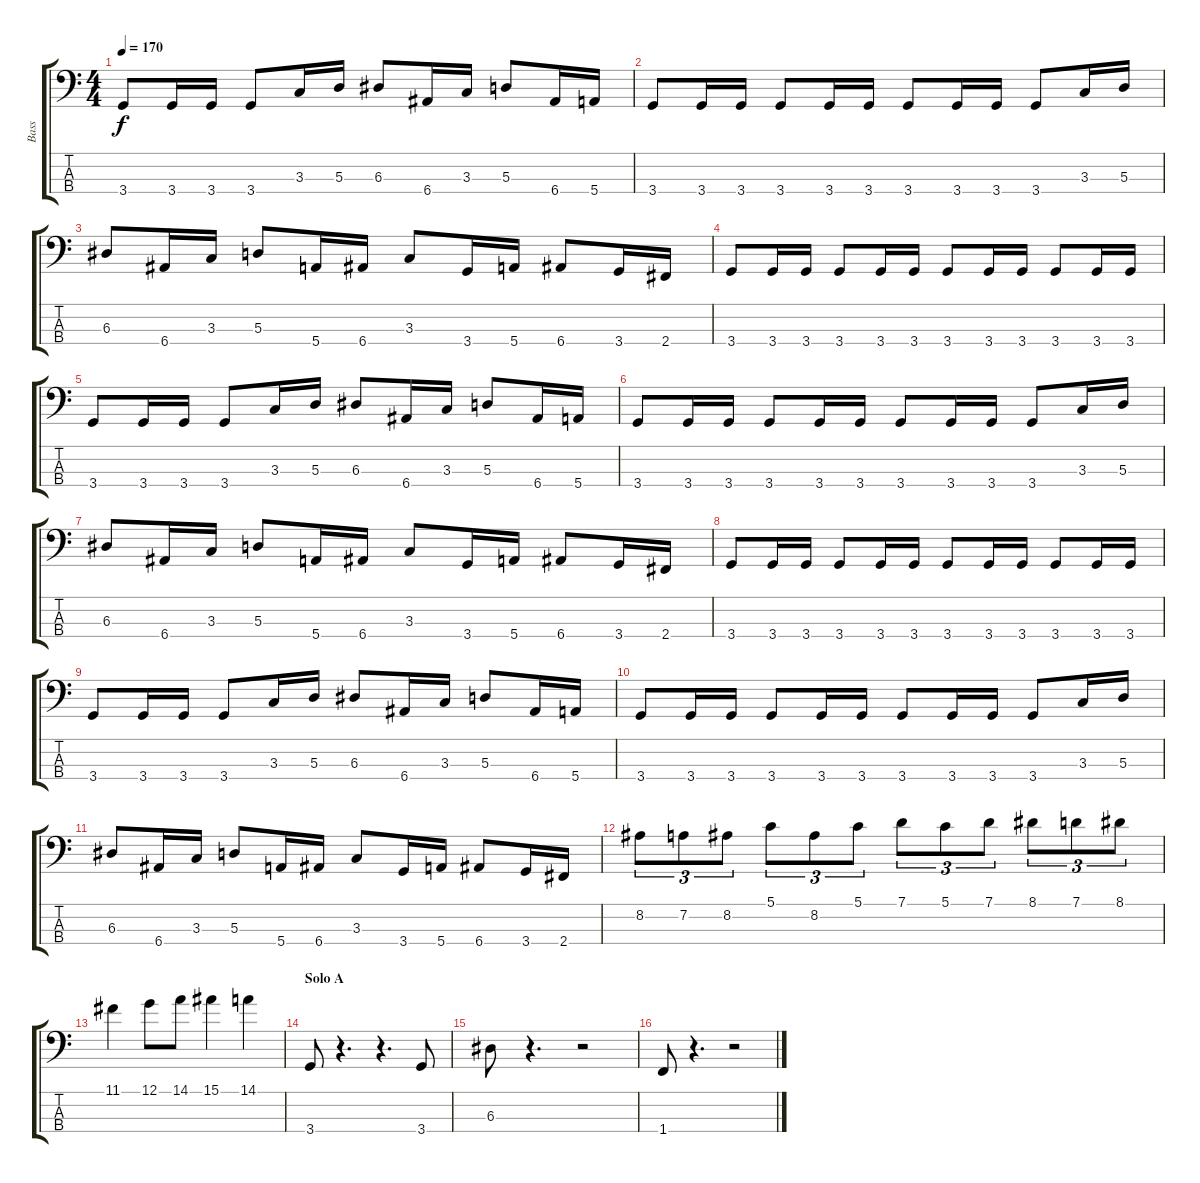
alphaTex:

\track ("Bass" "Bass") {instrument electricbassfinger}
\staff {score tabs}
\tuning (G2 D2 A1 E1) {hide}
\ts (4 4)
\tempo 170
\clef f4
\ks c
3.4.8{dy f} 3.4.16 3.4.16 3.4.8 3.3.16 5.3.16 6.3.8 6.4.16 3.3.16 5.3.8 6.4.16 5.4.16 |
3.4.8 3.4.16 3.4.16 3.4.8 3.4.16 3.4.16 3.4.8 3.4.16 3.4.16 3.4.8 3.3.16 5.3.16 |
6.3.8 6.4.16 3.3.16 5.3.8 5.4.16 6.4.16 3.3.8 3.4.16 5.4.16 6.4.8 3.4.16 2.4.16 |
3.4.8 3.4.16 3.4.16 3.4.8 3.4.16 3.4.16 3.4.8 3.4.16 3.4.16 3.4.8 3.4.16 3.4.16 |
3.4.8 3.4.16 3.4.16 3.4.8 3.3.16 5.3.16 6.3.8 6.4.16 3.3.16 5.3.8 6.4.16 5.4.16 |
3.4.8 3.4.16 3.4.16 3.4.8 3.4.16 3.4.16 3.4.8 3.4.16 3.4.16 3.4.8 3.3.16 5.3.16 |
6.3.8 6.4.16 3.3.16 5.3.8 5.4.16 6.4.16 3.3.8 3.4.16 5.4.16 6.4.8 3.4.16 2.4.16 |
3.4.8 3.4.16 3.4.16 3.4.8 3.4.16 3.4.16 3.4.8 3.4.16 3.4.16 3.4.8 3.4.16 3.4.16 |
3.4.8 3.4.16 3.4.16 3.4.8 3.3.16 5.3.16 6.3.8 6.4.16 3.3.16 5.3.8 6.4.16 5.4.16 |
3.4.8 3.4.16 3.4.16 3.4.8 3.4.16 3.4.16 3.4.8 3.4.16 3.4.16 3.4.8 3.3.16 5.3.16 |
6.3.8 6.4.16 3.3.16 5.3.8 5.4.16 6.4.16 3.3.8 3.4.16 5.4.16 6.4.8 3.4.16 2.4.16 |
8.2.8{tu (3 2)} 7.2.8{tu (3 2)} 8.2.8{tu (3 2)} 5.1.8{tu (3 2)} 8.2.8{tu (3 2)} 5.1.8{tu (3 2)} 7.1.8{tu (3 2)} 5.1.8{tu (3 2)} 7.1.8{tu (3 2)} 8.1.8{tu (3 2)} 7.1.8{tu (3 2)} 8.1.8{tu (3 2)} |
11.1.4 12.1.8 14.1.8 15.1.4 14.1.4 |
\section ("" "Solo A")
3.4.8 r.4{d} r.4{d} 3.4.8 |
6.3.8 r.4{d} r.2 |
1.4.8 r.4{d} r.2
